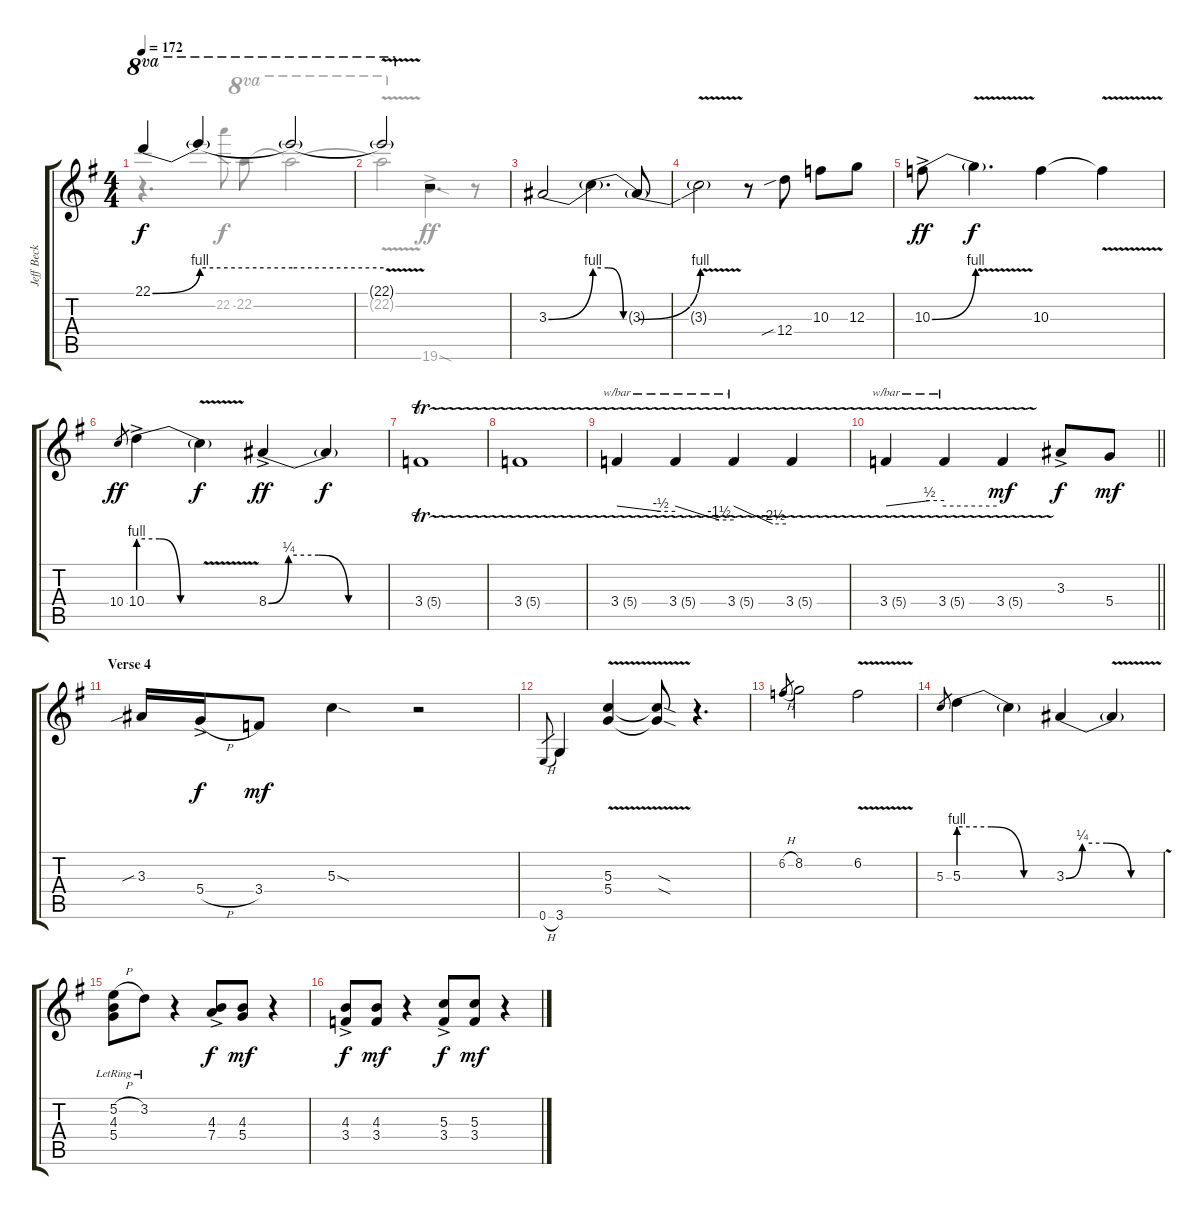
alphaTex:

\track ("Jeff Beck" "Jeff Beck") {instrument overdrivenguitar}
\staff {score tabs}
\tuning (E4 B3 G3 D3 A2 E2) {hide}
\voice
\ts (4 4)
\tempo 172
\clef g2
\ks g
22.1{be (bend 0 0 60 4)}.4{ot 8va dy f} 22.1{be (hold 0 4 60 4) t}.4{ot 8va} 22.1{be (hold 0 4 60 4) t}.2{ot 8va} |
22.1{v t}.2{ot 8va} r.2 |
3.3{be (bend 0 0 60 4)}.2 3.3{be (custom 0 4 20 4 40 0 60 0) t}.4{d} 3.3{be (bend 0 0 60 4) t}.8 |
3.3{v t}.2 r.8 12.4{sib}.8 10.3.8 12.3.8 |
10.3{be (bend 0 0 60 4) ac}.8{dy ff} 10.3{v t}.4{d dy f} 10.3.4 10.3{v t}.4 |
10.4.8{gr dy ff} 10.4{be (custom 0 4 20 4 40 0 60 0) ac}.4 10.4{v t}.4{dy f} 8.4{be (custom 0 0 10 1 25 1 40 0 60 0) ac}.4{dy ff} 8.4{t}.4{dy f} |
3.4{tr (5 32)}.1 |
3.4{tr (5 32)}.1 |
3.4{tr (5 32)}.4{tbe (custom default 0 0 45 -2 60 -2)} 3.4{tr (5 32)}.4{tbe (custom default 0 0 45 -6 60 -6)} 3.4{tr (5 32)}.4{tbe (custom default 0 0 45 -10 60 -10)} 3.4{tr (5 32)}.4 |
\barLineRight lightlight
3.4{tr (5 32)}.4{tbe (custom default 0 0 45 2 60 2)} 3.4{tr (5 32)}.4{tbe (hold default 0 0 60 0)} 3.4{tr (5 32)}.4{dy mf} 3.3{ac}.8{dy f} 5.4.8{dy mf} |
\section ("" "Verse 4")
3.3{sib}.16 5.4{h ac}.16{dy f} 3.4.8{dy mf} 5.3{sod}.4 r.2 |
0.6{h}.8{gr} 3.6.4 (5.3{v} 5.4{v}).4 (5.3{sod t} 5.4{sod t}).8 r.4{d} |
6.2{h}.8{gr} 8.2.2 6.2{v}.2 |
5.3.8{gr} 5.3{be (custom 0 4 20 4 40 0 60 0)}.4 5.3{t}.4 3.3{be (custom 0 0 10 1 25 1 40 0 60 0)}.4 3.3{v t}.4 |
(5.2{h lr} 4.3{lr} 5.4{lr}).8 3.2{lr}.8 r.4 (4.3{ac} 7.4{ac}).8{dy f} (4.3 5.4).8{dy mf} r.4 |
(4.3{ac} 3.4{ac}).8{dy f} (4.3 3.4).8{dy mf} r.4 (5.3{ac} 3.4{ac}).8{dy f} (5.3 3.4).8{dy mf} r.4
\voice
\clef g2
\ottava regular
\simile none
\ks g
r.4{d dy mf} 22.2.8{gr dy f} 22.2.8{ot 8va} 22.2{t}.2{ot 8va} |
22.2{v t}.2{ot 8va} 19.6{sod ac}.4{d dy ff} r.8 |
|
|
|
|
|
|
|
\barLineRight lightlight
|
|
|
|
|
|
